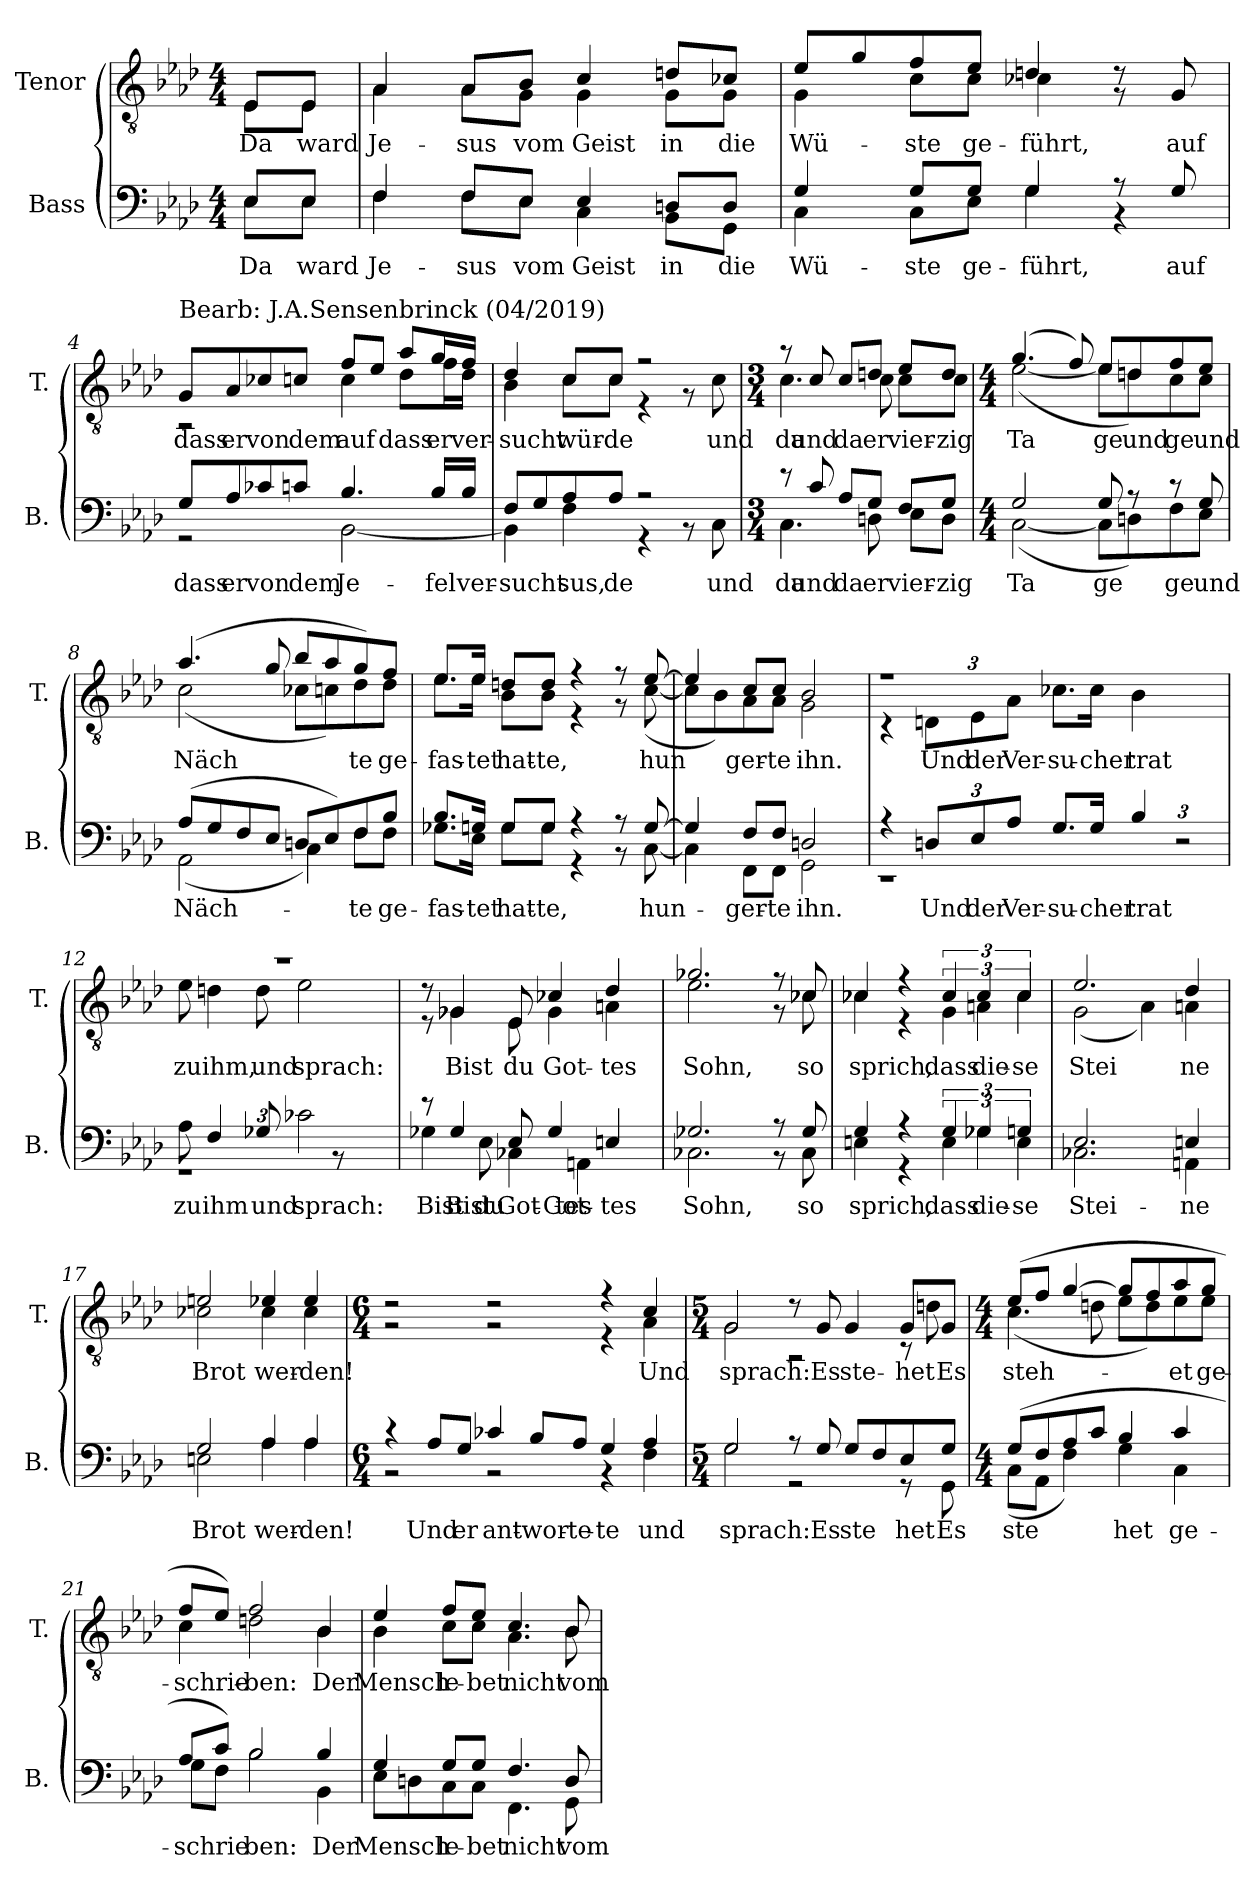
**kern	**text	**kern	**text
*part2	*part2	*part1	*part1
*staff2	*staff2	*staff1	*staff1
*I"Bass	*	*I"Tenor	*
*I'B.	*	*I'T.	*
*clefF4	*	*clefGv2	*
*k[b-e-a-d-]	*	*k[b-e-a-d-]	*
*M4/4	*	*M4/4	*
=1	=1	=1	=1
!	!LO:LY:b	!	!
*^	*	*	*
!	!	!LO:LY:b	!	!LO:LY:b
*	*	*	*^	*
!	!	!	!	!	!LO:LY:b
8E-/L	8E-\L	Da	8E-/L	8E-\L	Da
!	!	!LO:LY:b	!	!	!
!	!	!LO:LY:b	!	!	!LO:LY:b
!	!	!	!	!	!LO:LY:b
8E-/J	8E-\J	ward	8E-/J	8E-\J	ward
=2	=2	=2	=2	=2	=2
!	!	!LO:LY:b	!	!	!
!	!	!LO:LY:b	!	!	!LO:LY:b
!	!	!	!	!	!LO:LY:b
4F/	4F\	Je-	4A-/	4A-\	Je-
!	!	!LO:LY:b	!	!	!
!	!	!LO:LY:b	!	!	!LO:LY:b
!	!	!	!	!	!LO:LY:b
8F/L	8F\L	sus	8A-/L	8A-\L	sus
!	!	!LO:LY:b	!	!	!
!	!	!LO:LY:b	!	!	!LO:LY:b
!	!	!	!	!	!LO:LY:b
8E-/J	8E-\J	vom	8B-/J	8G\J	vom
!	!	!LO:LY:b	!	!	!
!	!	!LO:LY:b	!	!	!LO:LY:b
!	!	!	!	!	!LO:LY:b
4E-/	4C\	Geist	4c/	4G\	Geist
!	!	!LO:LY:b	!	!	!
!	!	!LO:LY:b	!	!	!LO:LY:b
!	!	!	!	!	!LO:LY:b
8Dn/L	8BB-\L	in	8dn/L	8G\L	in
!	!	!LO:LY:b	!	!	!
!	!	!LO:LY:b	!	!	!LO:LY:b
!	!	!	!	!	!LO:LY:b
8D/J	8GG\J	die	8c-X/J	8G\J	die
=3	=3	=3	=3	=3	=3
!	!	!LO:LY:b	!	!	!
!	!	!LO:LY:b	!	!	!LO:LY:b
!	!	!	!	!	!LO:LY:b
4G/	4C\	Wü-	8e-/L	4G\	Wü-
.	.	.	8g/	.	.
!	!	!LO:LY:b	!	!	!
!	!	!LO:LY:b	!	!	!LO:LY:b
!	!	!	!	!	!LO:LY:b
8G/L	8C\L	ste	8f/	8c\L	ste
!	!	!LO:LY:b	!	!	!
!	!	!LO:LY:b	!	!	!LO:LY:b
!	!	!	!	!	!LO:LY:b
8G/J	8E-\J	ge-	8e-/J	8c\J	ge-
!	!	!LO:LY:b	!	!	!
!	!	!LO:LY:b	!	!	!LO:LY:b
!	!	!	!	!	!LO:LY:b
4G/	4G\	führt,	4dn/	4c-X\	führt,
8r	4r	.	8r	8r	.
!	!	!LO:LY:b	!	!	!LO:LY:b
8G/	.	auf	8G/	8ryy	auf
=4	=4	=4	=4	=4	=4
!	!	!	!LO:TX:a:t=Bearb&colon; J.A.Sensenbrinck (04/2019)	!	!
!	!	!LO:LY:b	!	!	!LO:LY:b
8G/L	2r	dass	8G/L	2r	dass
!	!	!LO:LY:b	!	!	!LO:LY:b
8A-/	.	er	8A-/	.	er
!	!	!LO:LY:b	!	!	!LO:LY:b
8c-X/	.	von	8c-X/	.	von
!	!	!LO:LY:b	!	!	!LO:LY:b
8cn/J	.	dem	8cn/J	.	dem
!	!	!LO:LY:b	!	!	!
!	!	!LO:LY:b	!	!	!LO:LY:b
!	!	!	!	!	!LO:LY:b
4.B-/	[2BB-\	Je-	8f/L	4c\	auf
.	.	.	8e-/J	.	.
!	!	!	!	!	!LO:LY:b
.	.	.	8a-/L	8d-\L	dass
!	!	!LO:LY:b	!	!	!LO:LY:b
!	!	!	!	!	!LO:LY:b
16B-/LL	.	fel	16g/L	16f\L	er
!	!	!LO:LY:b	!	!	!LO:LY:b
!	!	!	!	!	!LO:LY:b
16B-/JJ	.	ver-	16f/JJ	16d-\JJ	ver-
!!LO:LB:g=z	!!
=5	=5	=5	=5	=5	=5
!	!	!LO:LY:b	!	!	!LO:LY:b
!	!	!	!	!	!LO:LY:b
8F/L	4BB-\]	sucht	4d-/	4B-\	sucht
8G/	.	.	.	.	.
!	!	!LO:LY:b	!	!	!
!	!	!LO:LY:b	!	!	!LO:LY:b
!	!	!	!	!	!LO:LY:b
8A-/	4F\	sus,	8c/L	8c\L	wür-
!	!	!LO:LY:b	!	!	!LO:LY:b
!	!	!	!	!	!LO:LY:b
8A-/J	.	de	8c/J	8c\J	de
2r	4r	.	2r	4r	.
.	8r	.	.	8r	.
!	!	!LO:LY:b	!	!	!LO:LY:b
.	8C\	und	.	8c\	und
=6	=6	=6	=6	=6	=6
*M3/4	*	*	*M3/4	*	*
!	!	!LO:LY:b	!	!	!LO:LY:b
8r	4.C\	da	8r	4.c\	da
!	!	!LO:LY:b	!	!	!LO:LY:b
8c/	.	und	8c/	.	und
!	!	!LO:LY:b	!	!	!LO:LY:b
8A-/L	.	da	8c/L	.	da
!	!	!LO:LY:b	!	!	!
!	!	!LO:LY:b	!	!	!LO:LY:b
!	!	!	!	!	!LO:LY:b
8G/J	8Dn\	er	8dn/J	8c\	er
!	!	!LO:LY:b	!	!	!
!	!	!LO:LY:b	!	!	!LO:LY:b
!	!	!	!	!	!LO:LY:b
8F/L	8E-\L	vier-	8e-/L	8c\L	vier-
!	!	!LO:LY:b	!	!	!
!	!	!LO:LY:b	!	!	!LO:LY:b
!	!	!	!	!	!LO:LY:b
8G/J	8D\J	zig	8d/J	8c\J	zig
=7	=7	=7	=7	=7	=7
*M4/4	*	*	*M4/4	*	*
!	!	!LO:LY:b	!	!	!
!	!	!LO:LY:b	!	!	!LO:LY:b
!	!	!	!	!	!LO:LY:b
2G/	(<[2C\	Ta	(>4.g/	(<[2e-\	Ta
.	.	.	8f/)	.	.
!	!	!LO:LY:b	!	!	!LO:LY:b
8G/	8C\L]	ge	8e-/L	8e-\L]	ge
!	!	!	!	!	!LO:LY:b
8r	8Dn\)	.	8dn/	8d\)	und
!	!	!LO:LY:b	!	!	!LO:LY:b
!	!	!	!	!	!LO:LY:b
8r	8F\	ge	8f/	8c\	ge
!	!	!LO:LY:b	!	!	!
!	!	!LO:LY:b	!	!	!LO:LY:b
!	!	!	!	!	!LO:LY:b
8G/	8E-\J	und	8e-/J	8c\J	und
=8	=8	=8	=8	=8	=8
!	!	!LO:LY:b	!	!	!
!	!	!LO:LY:b	!	!	!LO:LY:b
!	!	!	!	!	!LO:LY:b
(>8A-/L	(<2AA-\	Näch-	(>4.a-/	(<2c\	Näch
8G/	.	.	.	.	.
8F/	.	.	.	.	.
8E-/J	.	.	8g/	.	.
8Dn/L	4C\)	.	8b-/L	8c-X\L	.
8E-/)	.	.	8a-/	8cn\)	.
!	!	!LO:LY:b	!	!	!
!	!	!LO:LY:b	!	!	!LO:LY:b
!	!	!	!	!	!LO:LY:b
8F/	8F\L	te	8g/)	8d-\	te
!	!	!LO:LY:b	!	!	!
!	!	!LO:LY:b	!	!	!LO:LY:b
!	!	!	!	!	!LO:LY:b
8B-/J	8F\J	ge-	8f/J	8d-\J	ge-
!!LO:LB:g=z	!!
=9	=9	=9	=9	=9	=9
!	!	!LO:LY:b	!	!	!
!	!	!LO:LY:b	!	!	!LO:LY:b
!	!	!	!	!	!LO:LY:b
8.B-/L	8.G-X\L	fas-	8.e-/L	8.e-\L	fas-
!	!	!LO:LY:b	!	!	!
!	!	!LO:LY:b	!	!	!LO:LY:b
!	!	!	!	!	!LO:LY:b
16Gn/Jk	16E-\Jk	tet	16e-/Jk	16e-\Jk	tet
!	!	!LO:LY:b	!	!	!
!	!	!LO:LY:b	!	!	!LO:LY:b
!	!	!	!	!	!LO:LY:b
8G/L	8G\L	hat-	8dn/L	8B-\L	hat-
!	!	!LO:LY:b	!	!	!
!	!	!LO:LY:b	!	!	!LO:LY:b
!	!	!	!	!	!LO:LY:b
8G/J	8G\J	te,	8d/J	8B-\J	te,
4r	4r	.	4r	4r	.
8r	8r	.	8r	8r	.
!	!	!LO:LY:b	!	!	!
!	!	!LO:LY:b	!	!	!LO:LY:b
!	!	!	!	!	!LO:LY:b
[8G/	[8C\	hun-	[8e-/	(<[8c\	hun
=10	=10	=10	=10	=10	=10
4G/]	4C\]	.	4e-/]	8c\L]	.
.	.	.	.	8B-\)	.
!	!	!LO:LY:b	!	!	!
!	!	!LO:LY:b	!	!	!LO:LY:b
!	!	!	!	!	!LO:LY:b
8F/L	8FF\L	ger-	8c/L	8A-\	ger-
!	!	!LO:LY:b	!	!	!
!	!	!LO:LY:b	!	!	!LO:LY:b
!	!	!	!	!	!LO:LY:b
8F/J	8FF\J	te	8c/J	8A-\J	te
!	!	!LO:LY:b	!	!	!
!	!	!LO:LY:b	!	!	!LO:LY:b
!	!	!	!	!	!LO:LY:b
2Dn/	2GG\	ihn.	2B-/	2G\	ihn.
=11	=11	=11	=11	=11	=11
4r	1r	.	1r	4r	.
*Xbrackettup	*	*	*	*	*
!	!	!LO:LY:b	!	!	!
*	*	*	*	*Xbrackettup	*
!	!	!	!	!	!LO:LY:b
12Dn/L	.	Und	.	12Dn\L	Und
!	!	!LO:LY:b	!	!	!LO:LY:b
12E-/	.	der	.	12E-\	der
!	!	!LO:LY:b	!	!	!LO:LY:b
12A-/J	.	Ver-	.	12A-\J	Ver-
!	!	!LO:LY:b	!	!	!LO:LY:b
8.G/L	.	su-	.	8.c-X\L	su-
!	!	!LO:LY:b	!	!	!LO:LY:b
16G/Jk	.	cher	.	16c-\Jk	cher
!	!	!LO:LY:b	!	!	!LO:LY:b
4B-/	.	trat	.	4B-\	trat
3ryy	3r	.	3ryy	3ryy	.
=12	=12	=12	=12	=12	=12
!	!	!LO:LY:b	!	!	!LO:LY:b
8A-\	3%2r	zu	1r	8e-\	zu
!	!	!LO:LY:b	!	!	!LO:LY:b
4F/	.	ihm	.	4dn\	ihm,
!	!	!LO:LY:b	!	!	!LO:LY:b
8G-X/	.	und	.	8d\	und
!	!	!LO:LY:b	!	!	!LO:LY:b
2c-X\	.	sprach:	.	2e-\	sprach:
.	12r	.	.	.	.
.	4ryy	.	.	.	.
!!LO:LB:g=z	!!
=13	=13	=13	=13	=13	=13
!	!	!LO:LY:b	!	!	!
8r	4G-X\	Bist	8r	8r	.
!	!	!LO:LY:b	!	!	!LO:LY:b
!	!	!	!	!	!LO:LY:b
4G-/	.	Bist	4G-X/	4G-\	Bist
!	!	!LO:LY:b	!	!	!
.	8E-\	du	.	.	.
!	!	!LO:LY:b	!	!	!
!	!	!LO:LY:b	!	!	!LO:LY:b
!	!	!	!	!	!LO:LY:b
8E-/	4C-X\	Got-	8E-/	8E-\	du
!	!	!LO:LY:b	!	!	!LO:LY:b
!	!	!	!	!	!LO:LY:b
4G-/	.	Got-	4c-X/	4G-\	Got-
!	!	!LO:LY:b	!	!	!
.	4AAn\	tes	.	.	.
!	!	!LO:LY:b	!	!	!LO:LY:b
!	!	!	!	!	!LO:LY:b
4En/	.	tes	4d-/	4An\	tes
.	8ryy	.	.	.	.
!!LO:LB:g=z	!!
=14	=14	=14	=14	=14	=14
!	!	!LO:LY:b	!	!	!
!	!	!LO:LY:b	!	!	!LO:LY:b
!	!	!	!	!	!LO:LY:b
2.G-X/	2.C-X\	Sohn,	2.g-X/	2.e-\	Sohn,
8r	8r	.	8r	8r	.
!	!	!LO:LY:b	!	!	!
!	!	!LO:LY:b	!	!	!LO:LY:b
!	!	!	!	!	!LO:LY:b
8G-/	8C-\	so	8c-X/	8c-\	so
=15	=15	=15	=15	=15	=15
!	!	!LO:LY:b	!	!	!
!	!	!LO:LY:b	!	!	!LO:LY:b
!	!	!	!	!	!LO:LY:b
4G/	4En\	sprich,	4c-X/	4c-\	sprich,
4r	4r	.	4r	4r	.
*brackettup	*	*	*	*	*
!	!	!LO:LY:b	!	!	!
!	!	!LO:LY:b	!	!	!
*	*	*	*brackettup	*	*
!	!	!	!	!	!LO:LY:b
!	!	!	!	!	!LO:LY:b
6G/	6E\	dass	6c-/	6G\	dass
!	!	!LO:LY:b	!	!	!
!	!	!LO:LY:b	!	!	!LO:LY:b
!	!	!	!	!	!LO:LY:b
6G-X/	6G-\	die-	6c-/	6An\	die-
!	!	!LO:LY:b	!	!	!
!	!	!LO:LY:b	!	!	!LO:LY:b
!	!	!	!	!	!LO:LY:b
6Gn/	6E\	se	6c-/	6c-\	se
=16	=16	=16	=16	=16	=16
!	!	!LO:LY:b	!	!	!
!	!	!LO:LY:b	!	!	!LO:LY:b
!	!	!	!	!	!LO:LY:b
2.E-/	2.C-X\	Stei-	2.e-/	(<2G\	Stei
.	.	.	.	4A-\)	.
!	!	!LO:LY:b	!	!	!
!	!	!LO:LY:b	!	!	!LO:LY:b
!	!	!	!	!	!LO:LY:b
4En/	4AAn\	ne	4d-/	4An\	ne
=17	=17	=17	=17	=17	=17
!	!	!LO:LY:b	!	!	!
!	!	!LO:LY:b	!	!	!LO:LY:b
!	!	!	!	!	!LO:LY:b
2G/	2En\	Brot	2en/	2c-X\	Brot
!	!	!LO:LY:b	!	!	!
!	!	!LO:LY:b	!	!	!LO:LY:b
!	!	!	!	!	!LO:LY:b
4A-/	4A-\	wer-	4e-X/	4c-\	wer-
!	!	!LO:LY:b	!	!	!
!	!	!LO:LY:b	!	!	!LO:LY:b
!	!	!	!	!	!LO:LY:b
4A-/	4A-\	den!	4e-/	4c-\	den!
=18	=18	=18	=18	=18	=18
*M6/4	*	*	*M6/4	*	*
4r	2r	.	2r	2r	.
!	!	!LO:LY:b	!	!	!
8A-/L	.	Und	.	.	.
!	!	!LO:LY:b	!	!	!
8G/J	.	er	.	.	.
!	!	!LO:LY:b	!	!	!
4c-X/	2r	ant-	2r	2r	.
!	!	!LO:LY:b	!	!	!
8B-/L	.	wor-	.	.	.
!	!	!LO:LY:b	!	!	!
8A-/J	.	te-	.	.	.
!	!	!LO:LY:b	!	!	!
4G/	4r	te	4r	4r	.
!	!	!LO:LY:b	!	!	!LO:LY:b
4A-/	4F\	und	4c/	4A-\	Und
!!LO:PB:g=z	!!
=19	=19	=19	=19	=19	=19
*M5/4	*	*	*M5/4	*	*
!	!	!LO:LY:b	!	!	!LO:LY:b
2G/	2G\	sprach:	2G/	2G\	sprach:
8r	2r	.	8r	2r	.
!	!	!LO:LY:b	!	!	!LO:LY:b
8G/	.	Es	8G/	.	Es
!	!	!LO:LY:b	!	!	!LO:LY:b
8G/L	.	ste	4G/	.	ste-
8F/	.	.	.	.	.
!	!	!LO:LY:b	!	!	!LO:LY:b
8E-/	8r	het	8G/L	8r	het
!	!	!LO:LY:b	!	!	!
!	!	!LO:LY:b	!	!	!LO:LY:b
!	!	!	!	!	!LO:LY:b
8G/J	8GG\	Es	8G/J	8dn\	Es
=20	=20	=20	=20	=20	=20
*M4/4	*	*	*M4/4	*	*
!	!	!LO:LY:b	!	!	!
!	!	!LO:LY:b	!	!	!LO:LY:b
!	!	!	!	!	!LO:LY:b
(>8G/L	(<8C\L	ste	(>8e-/L	(<4.c\	steh-
8F/	8AA-\J	.	8f/J	.	.
8A-/	4F\)	.	[4g/	.	.
8c/J	.	.	.	8dn\	.
!	!	!LO:LY:b	!	!	!
4B-/	4G\	het	8g/L]	8e-\L	.
.	.	.	8f/	8d\)	.
!	!	!LO:LY:b	!	!	!LO:LY:b
4c/	4C\	ge-	8a-/	8e-\	et
!	!	!	!	!	!LO:LY:b
.	.	.	8g/J	8e-\J	ge-
=21	=21	=21	=21	=21	=21
!	!	!LO:LY:b	!	!	!LO:LY:b
8A-/L	8G\L	schrie	8f/L	4c\	schrie-
8c/J)	8F\J	.	8e-/J)	.	.
!	!	!LO:LY:b	!	!	!
!	!	!LO:LY:b	!	!	!LO:LY:b
!	!	!	!	!	!LO:LY:b
2B-/	2B-\	ben:	2f/	2dn\	ben:
!	!	!LO:LY:b	!	!	!
!	!	!LO:LY:b	!	!	!LO:LY:b
!	!	!	!	!	!LO:LY:b
4B-/	4BB-\	Der	4B-/	4B-\	Der
=22	=22	=22	=22	=22	=22
!	!	!LO:LY:b	!	!	!
!	!	!LO:LY:b	!	!	!LO:LY:b
!	!	!	!	!	!LO:LY:b
4G/	8E-\L	Mensch	4e-/	4B-\	Mensch
.	8Dn\	.	.	.	.
!	!	!LO:LY:b	!	!	!
!	!	!LO:LY:b	!	!	!LO:LY:b
!	!	!	!	!	!LO:LY:b
8G/L	8C\	le-	8f/L	8c\L	le-
!	!	!LO:LY:b	!	!	!
!	!	!LO:LY:b	!	!	!LO:LY:b
!	!	!	!	!	!LO:LY:b
8G/J	8C\J	bet	8e-/J	8c\J	bet
!	!	!LO:LY:b	!	!	!
!	!	!LO:LY:b	!	!	!LO:LY:b
!	!	!	!	!	!LO:LY:b
4.F/	4.FF\	nicht	4.c/	4.A-\	nicht
!	!	!LO:LY:b	!	!	!
!	!	!LO:LY:b	!	!	!LO:LY:b
!	!	!	!	!	!LO:LY:b
8D/	8GG\	vom	8B-/	8B-\	vom
*v	*v	*	*	*	*
*	*	*v	*v	*
=	=	=	=
*-	*-	*-	*-
